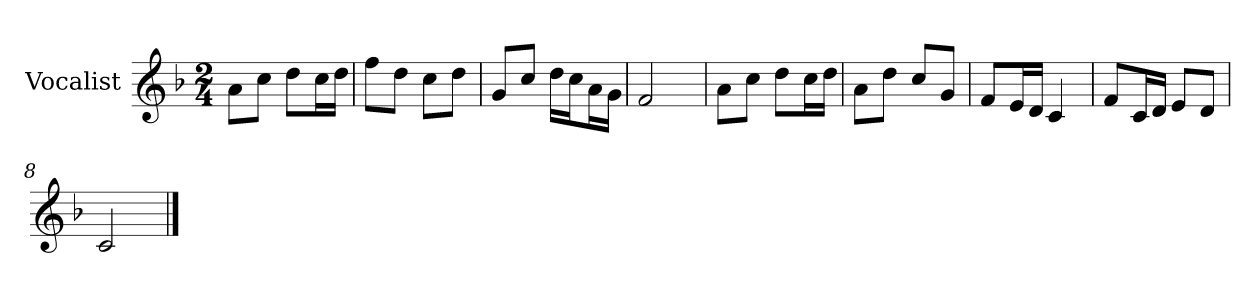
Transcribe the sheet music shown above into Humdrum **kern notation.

**kern
*part1
*staff1
*I"Vocalist
*k[b-]
*F:
*M2/4
=
8aL
8ccJ
8ddL
16ccL
16ddJJ
=1
8ffL
8ddJ
8ccL
8ddJ
=2
8gL
8ccJ
16ddLL
16ccJ
16aL
16gJJ
=3
2f
=4
8aL
8ccJ
8ddL
16ccL
16ddJJ
=5
8aL
8ddJ
8ccL
8gJ
=6
8fL
16eL
16dJJ
4c
=7
8fL
16cL
16dJJ
8eL
8dJ
=8
2c
==
*-
